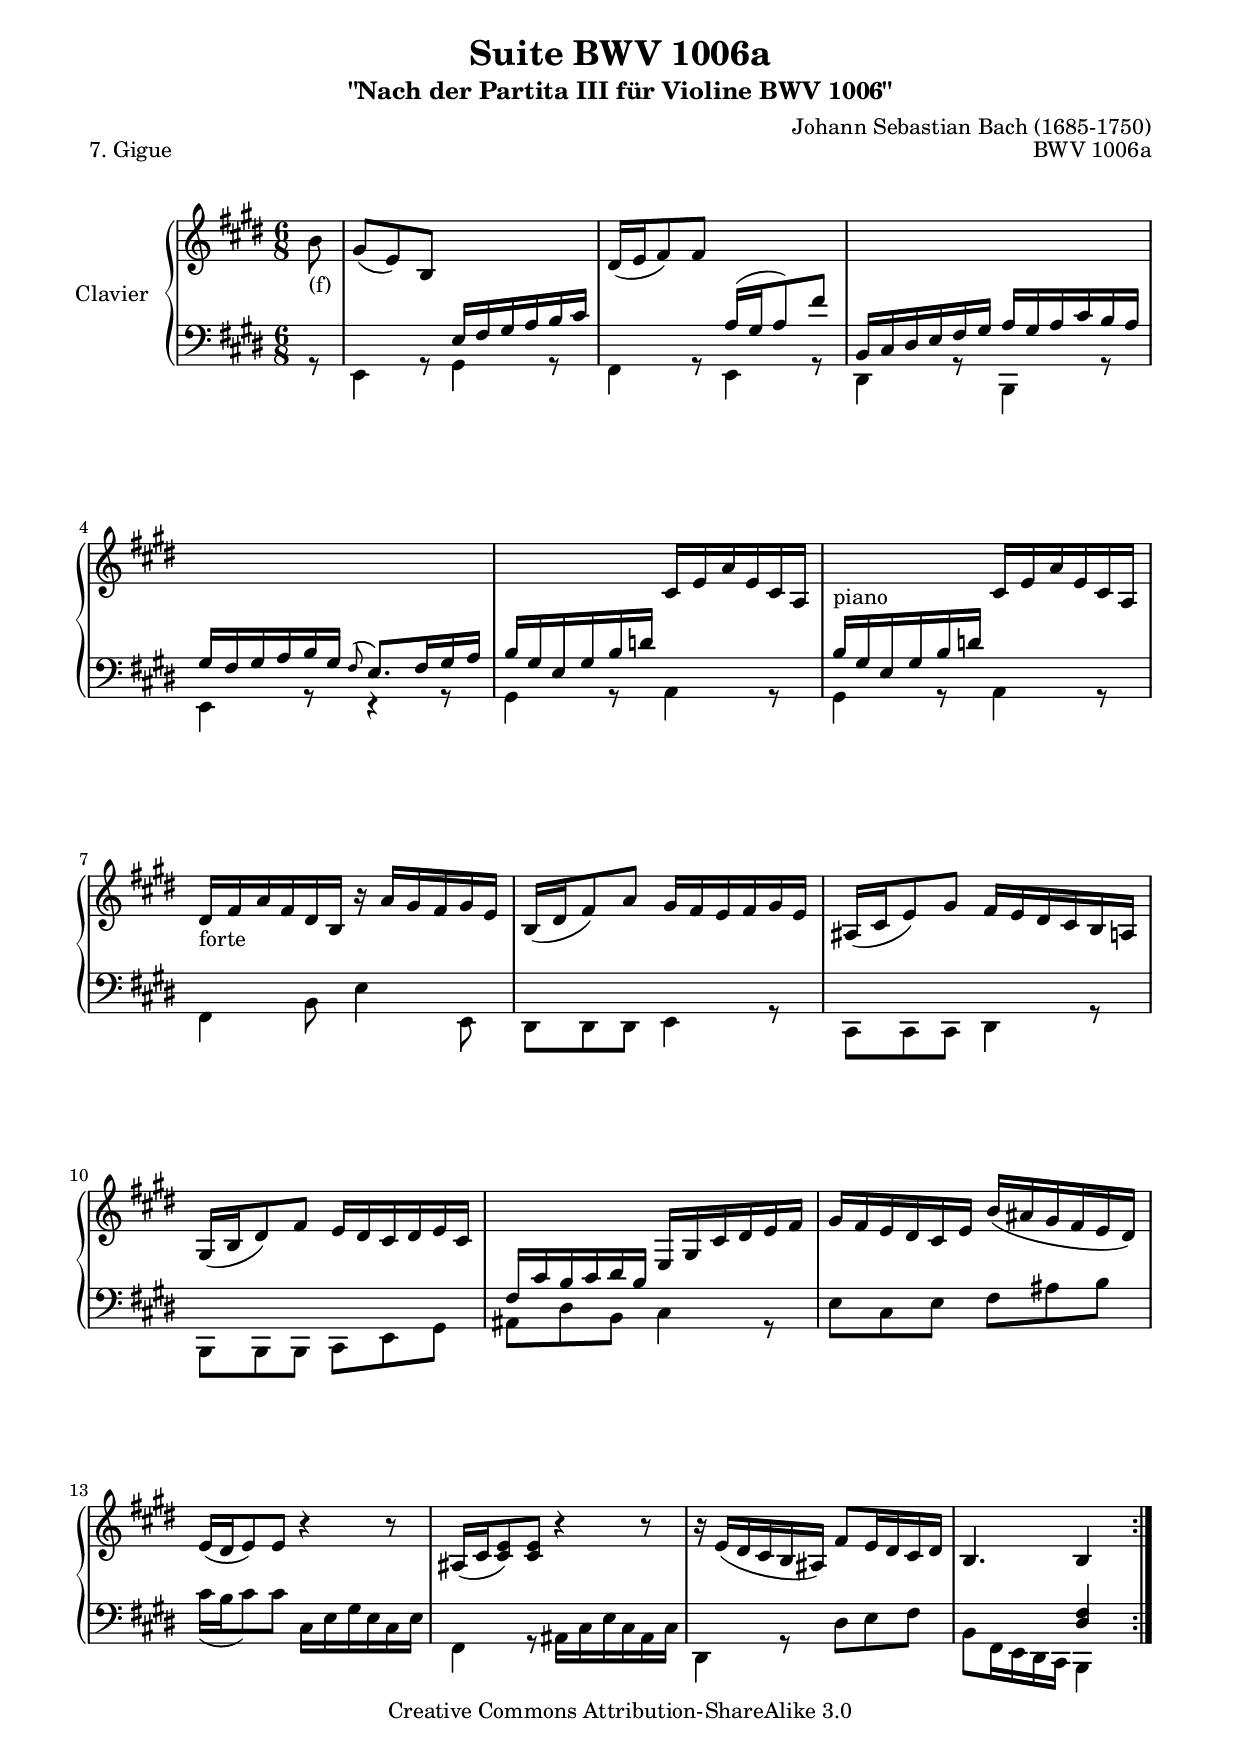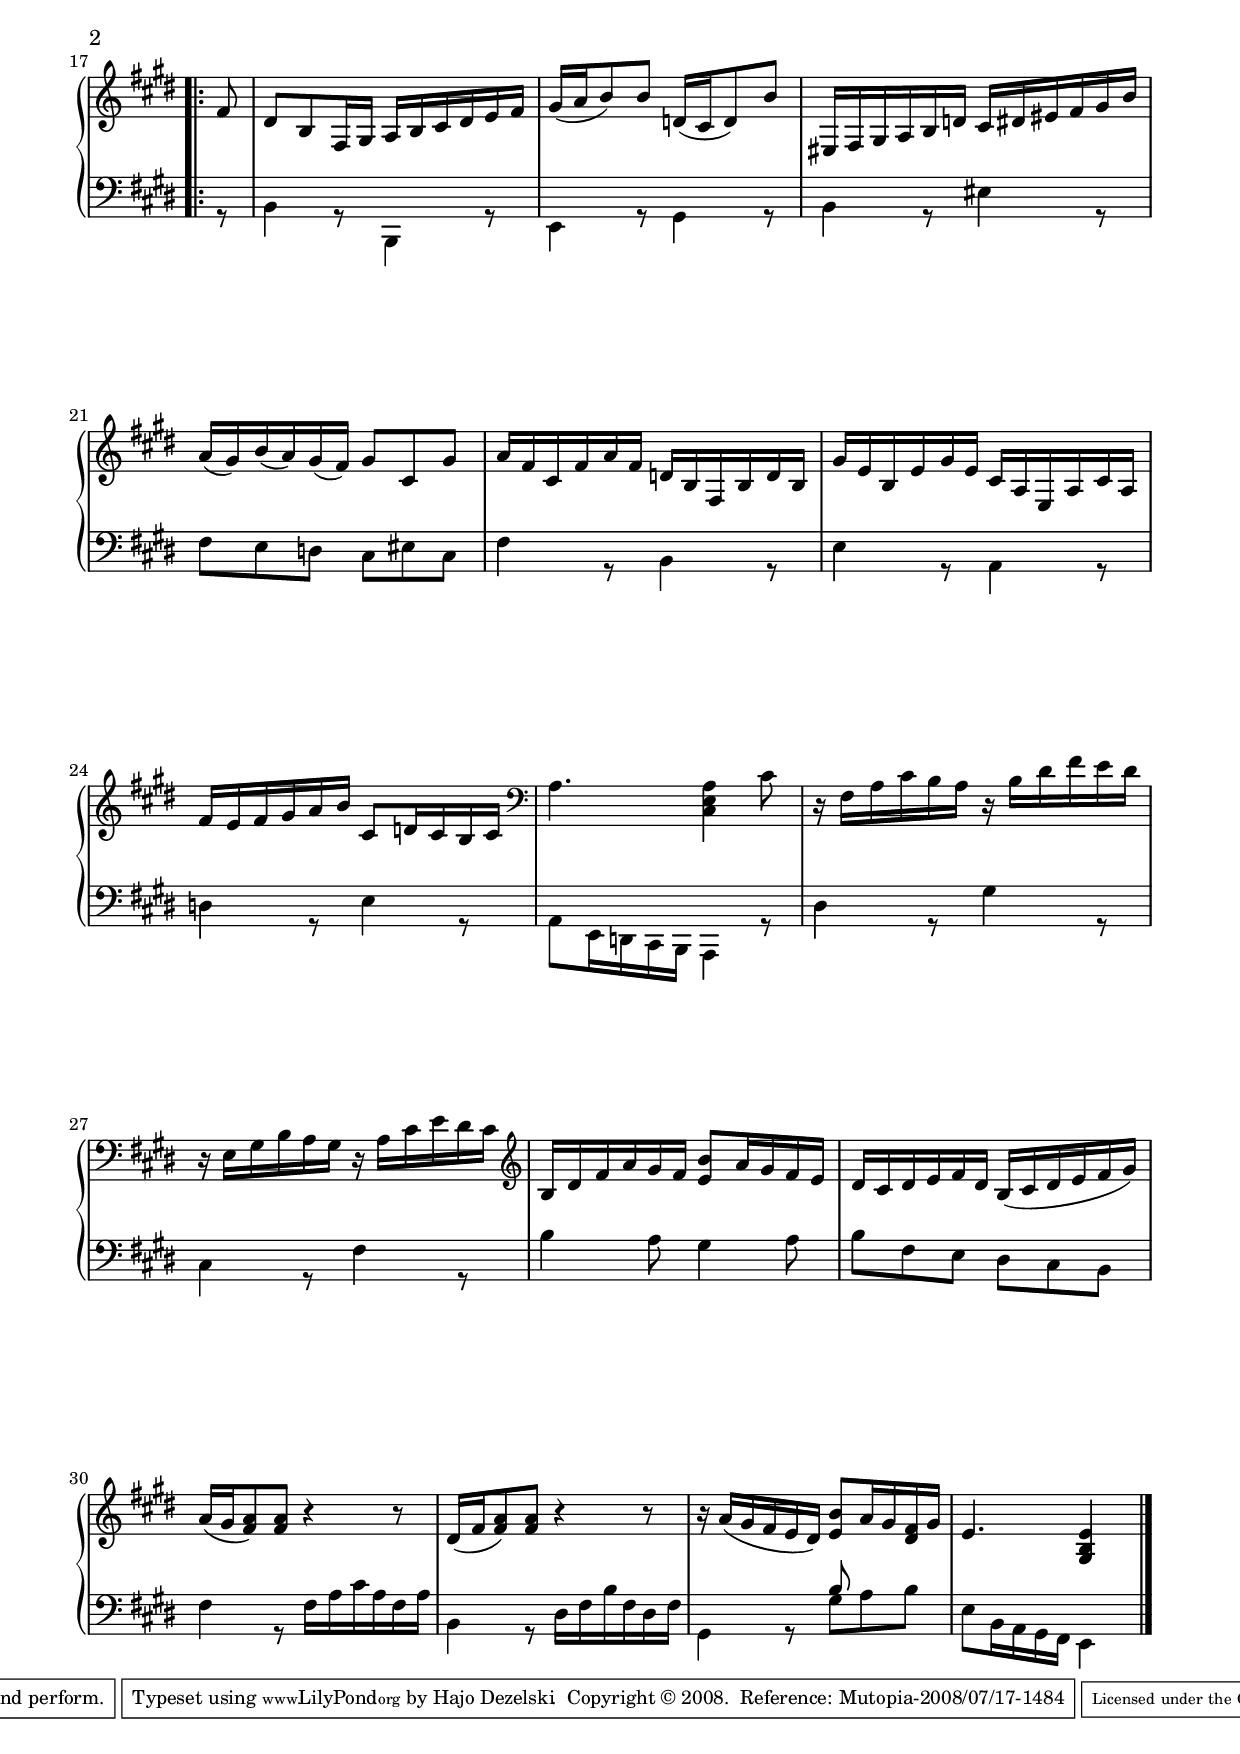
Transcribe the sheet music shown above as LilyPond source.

\version "2.11.48"

\paper {
    page-top-space = #0.0
    %indent = 0.0
    line-width = 18.0\cm
    ragged-bottom = ##f
    ragged-last-bottom = ##f
}

% #(set-default-paper-size "a4")

#(set-global-staff-size 19)

\header {
        title = "Suite BWV 1006a"
        subtitle = "\"Nach der Partita III für Violine BWV 1006\""
        piece = "7. Gigue"
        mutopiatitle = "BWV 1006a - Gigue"
        composer = "Johann Sebastian Bach (1685-1750)"
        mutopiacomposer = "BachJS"
        opus = "BWV 1006a"
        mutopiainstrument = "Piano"
		comment = "For no particular instrument"
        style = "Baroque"
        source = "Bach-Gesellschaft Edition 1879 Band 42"
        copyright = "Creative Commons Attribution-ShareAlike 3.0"
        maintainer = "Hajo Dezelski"
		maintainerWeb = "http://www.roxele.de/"
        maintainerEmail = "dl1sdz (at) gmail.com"
	
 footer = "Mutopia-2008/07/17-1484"
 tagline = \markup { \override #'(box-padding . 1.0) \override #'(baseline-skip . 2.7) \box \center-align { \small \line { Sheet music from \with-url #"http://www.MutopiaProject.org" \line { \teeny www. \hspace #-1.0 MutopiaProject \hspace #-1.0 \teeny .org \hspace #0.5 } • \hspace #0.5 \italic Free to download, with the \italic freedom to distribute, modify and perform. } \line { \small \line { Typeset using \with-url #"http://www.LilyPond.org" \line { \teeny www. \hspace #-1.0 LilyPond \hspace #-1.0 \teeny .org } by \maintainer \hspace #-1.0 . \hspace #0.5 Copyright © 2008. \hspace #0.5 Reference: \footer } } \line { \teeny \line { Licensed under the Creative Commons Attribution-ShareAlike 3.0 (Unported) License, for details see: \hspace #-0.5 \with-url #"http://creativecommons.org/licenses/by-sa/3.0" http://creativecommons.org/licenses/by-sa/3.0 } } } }
}

soprano =  \relative b' {
	\repeat volta 2 { % begin repeat
		\partial 8 b8_\markup { (f) }  | % 0
    gis8 [(e) b ] s4. | % 1
    dis16 [ (e fis8) fis ] s4. | % 2
    s1*6/8 | % 3
    s1*6/8 | % 4
    s4. cis16 [ e a e cis a ] | % 5
    s4_\markup { piano } s8 cis16 [ e a e cis a ] | % 6
    dis16_\markup { forte } [ fis16 a fis dis b ] r16 a'16 [ gis fis gis e ] | % 7
    b16 [ (dis fis8) a ] gis16 [ fis e fis gis e ] |  % 8
    ais,16 [ (cis e8) gis ] fis16 [ e dis cis b a ] | % 9
    gis16 [(b dis8) fis ] e16 [ dis cis dis e cis ] | % 10
    s4 s8  e,16 [ gis cis dis e fis ] | % 11
    gis16 [ fis e dis cis e ] b' [ (ais gis fis e dis) ] | % 12
    e16 [ (dis e8) e ] r4 r8 | % 13
    ais,16 [ (cis <cis e>8) <cis e>8 ] r4 r8 | % 14
    r16  e[ (dis cis b ais) ] fis'8 [ e16 dis cis dis ] | % 15
    b4. b4 s8 | % 16

	} % end repeat
	

 	\repeat volta 2 { % begin repeat
	\partial 8 fis'8 | % 
    dis8 [ b fis16 gis ] a [ b cis dis e fis ] | % 17
    gis16 [ (a b8) b ] d,16 [ (cis d8) b' ] | % 18
    eis,,16 [ fis gis a b d ] cis [ dis eis fis gis b ]  | % 19
    a16 [ (gis) b (a) gis (fis) ] gis8 [ cis, gis' ] | % 20
    a16 [ fis cis fis a fis ] d [ b fis b d b ] | % 21
    gis'16 [ e b e gis e ] cis [ a e a cis a ] | % 22
    fis'16 [ e fis gis a b ] cis,8 [ d16 cis b cis ] \clef bass | % 23
    a4. <cis, e a>4 cis'8 | % 24
    r16 fis,16 [ a cis b a ] r16 b16 [ dis fis e dis ] | % 25
    r16 e,16 [ gis b a gis ] r16 a16 [ cis e dis cis ] \clef treble |  %26
    b16 [ dis fis a gis fis ] <e b'>8 [ a16 gis fis e ] | % 27
    dis16 [ cis dis e fis dis ] b [ (cis dis e fis gis) ] | % 28
    a16 [ (gis <fis a>8) <fis a> ] r4 r8 | % 29
    dis16 [ (fis <fis a>8) <fis a> ] r4 r8 | % 30
    r16  a [(gis fis e dis) ] <e b'>8 [ a16 gis <dis fis> gis ] | % 31
    e4. <gis, b e>4 s8 \bar "|." % 32

	} % end repeat

}
bassOne =  \relative e {
	\repeat volta 2 { % begin repeat
 	\partial 8 s8 | % 0
    s4. e16 [ fis gis a b cis ] | % 1
    s4. a16 [ (gis a8) fis' ] | % 2
    b,,16 [ cis dis e fis gis ] a [ gis a cis b a ] | % 3
    gis16 [ fis gis a b gis ] \appoggiatura fis 8 e8. [ fis16 gis a ] | % 4
    b16 [ gis e gis b d ] s4. | % 5
    b16 [ gis e gis b d ] s4. | % 6
    s2.*4 | % 10
    fis,16 [ cis' b cis dis b ] s4. | % 11
    s2.*4 | % 15
	s4. <dis, fis>4 s8
	} % end repeat
	

 	\repeat volta 2 { % begin repeat
	\partial 8 s8 | % 
    s2.*14 | % 31
    s4. b'8 s4 | % 31
    s2. \bar "|." % 32

	} % end repeat

}
bassTwo =  \relative e, {
	\repeat volta 2 { % begin repeat
 	\partial 8 r8 | % 0
    e4 r8 gis4 r8  | % 1
    fis4 r8 e4 r8 | % 2
    dis4 r8 b4 r8 | % 3
    e4 r8 r4 r8 | % 4
    gis4 r8 a4 r8 | % 5
    gis4 r8 a4 r8 | % 6
    fis4 b8 e4 e,8 | % 7
    dis8 [ dis dis ] e4 r8 |  % 8
    cis8 [ cis cis ] dis4 r8  | % 9
    b8 [ b b ] cis [ e gis ]  | % 10
    ais8 [ dis b ] cis4 r8  | % 11
    e8 [ cis e ] fis [ ais b ]  | % 12
	cis16 [ ( b cis8) cis] cis,16 [ e gis e cis e ] | % 13
    fis,4 r8 ais16 [ cis e cis ais cis ] | % 14
    dis,4 r8 dis'8 [ e fis ] | % 15
    b,8 [ fis16 e dis cis ] b4 s8 | % 16

	} % end repeat
	

 	\repeat volta 2 { % begin repeat
	\partial 8 r8 | % 
    b'4 r8 b,4 r8 | % 17
    e4 r8 gis4 r8 | % 18
    b4 r8 eis4 r8  | % 19
    fis8 [ e d ] cis [ eis cis ] | % 20
    fis4 r8 b,4 r8 | % 21
    e4 r8 a,4 r8 | % 22
    d4 r8 e4 r8 | % 23
    a,8 [ e16 d cis b ] a4 r8 | % 24
    dis'4 r8 gis4 r8 | % 25
    cis,4 r8 fis4 r8 |  %26
    b4 a8 gis4 a8| % 27
    b8 [ fis e ] dis [ cis b ] | % 28
    fis'4 r8 fis16 [ a cis a fis a ] | % 29
    b,4 r8 dis16 [ fis b fis dis fis ] | % 30
    gis,4 r8  gis'8 [ a b ] | % 31
    e,8 [ b16 a gis fis ] e4 s8 \bar "|." % 32

	} % end repeat

}

bass = << \bassOne \\ \bassTwo >>

% The score definition

\score {
        \new PianoStaff <<
           \set PianoStaff.instrumentName = "Clavier  "
		   \set PianoStaff.midiInstrument = "harpsichord"
           \new Staff = "upper"  { \clef treble \key e \major \time 6/8 \soprano  }
           \new Staff = "lower"  { \clef bass \key e \major \time 6/8 \bass }
     >>
	\layout { }
 	 \midi { }
}
